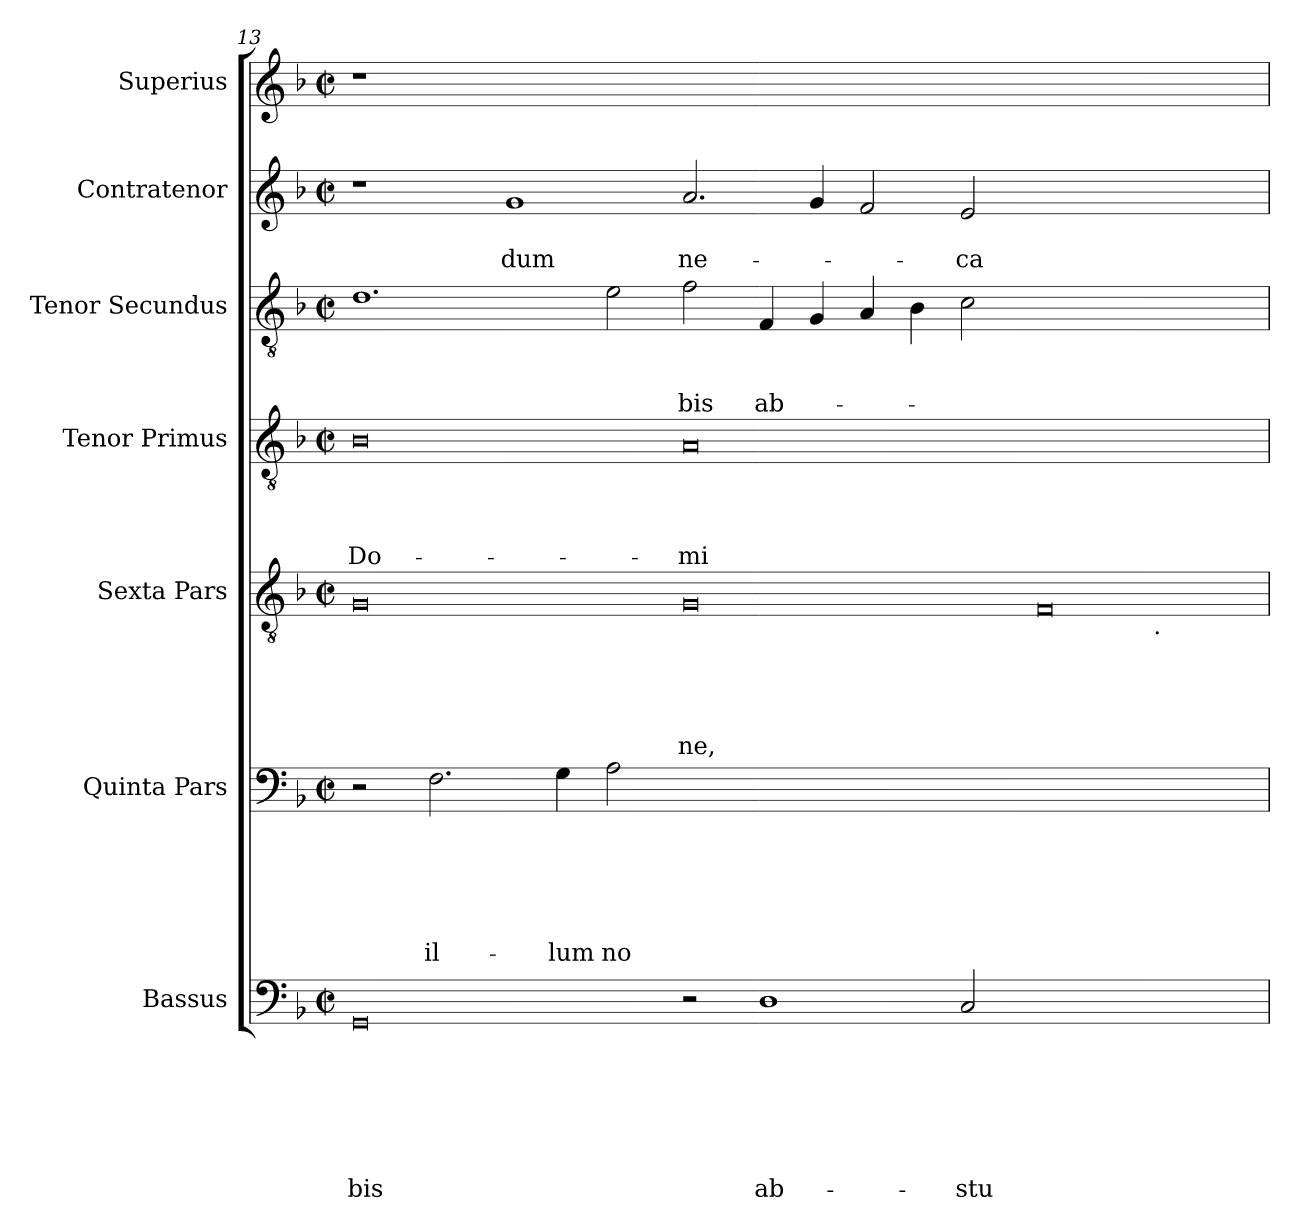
**kern	**text	**text	**text	**text	**text	**text	**text	**kern	**text	**text	**text	**text	**text	**text	**kern	**text	**text	**text	**text	**text	**kern	**text	**text	**text	**text	**kern	**text	**text	**text	**kern	**text	**text	**kern
*part7	*part7	*part7	*part7	*part7	*part7	*part7	*part7	*part6	*part6	*part6	*part6	*part6	*part6	*part6	*part5	*part5	*part5	*part5	*part5	*part5	*part4	*part4	*part4	*part4	*part4	*part3	*part3	*part3	*part3	*part2	*part2	*part2	*part1
*staff7	*staff7	*staff7	*staff7	*staff7	*staff7	*staff7	*staff7	*staff6	*staff6	*staff6	*staff6	*staff6	*staff6	*staff6	*staff5	*staff5	*staff5	*staff5	*staff5	*staff5	*staff4	*staff4	*staff4	*staff4	*staff4	*staff3	*staff3	*staff3	*staff3	*staff2	*staff2	*staff2	*staff1
*I"Bassus	*	*	*	*	*	*	*	*I"Quinta Pars	*	*	*	*	*	*	*I"Sexta Pars	*	*	*	*	*	*I"Tenor Primus	*	*	*	*	*I"Tenor Secundus	*	*	*	*I"Contratenor	*	*	*I"Superius
*clefF4	*	*	*	*	*	*	*	*clefF4	*	*	*	*	*	*	*clefGv2	*	*	*	*	*	*clefGv2	*	*	*	*	*clefGv2	*	*	*	*clefG2	*	*	*clefG2
*k[b-]	*	*	*	*	*	*	*	*k[b-]	*	*	*	*	*	*	*k[b-]	*	*	*	*	*	*k[b-]	*	*	*	*	*k[b-]	*	*	*	*k[b-]	*	*	*k[b-]
*F:	*	*	*	*	*	*	*	*F:	*	*	*	*	*	*	*F:	*	*	*	*	*	*F:	*	*	*	*	*F:	*	*	*	*F:	*	*	*F:
*M2/2	*	*	*	*	*	*	*	*M2/2	*	*	*	*	*	*	*M2/2	*	*	*	*	*	*M2/2	*	*	*	*	*M2/2	*	*	*	*M2/2	*	*	*M2/2
*met(c|)	*	*	*	*	*	*	*	*met(c|)	*	*	*	*	*	*	*met(c|)	*	*	*	*	*	*met(c|)	*	*	*	*	*met(c|)	*	*	*	*met(c|)	*	*	*met(c|)
=13	=13	=13	=13	=13	=13	=13	=13	=13	=13	=13	=13	=13	=13	=13	=13	=13	=13	=13	=13	=13	=13	=13	=13	=13	=13	=13	=13	=13	=13	=13	=13	=13	=13
!	!	!	!	!	!	!	!LO:LY:b	!	!	!	!	!	!	!	!	!	!	!	!	!	!	!	!	!	!LO:LY:b	!	!	!	!	!	!	!	!
*	*	*	*	*	*	*	*	*	*	*	*	*	*	*	*^	*	*	*	*	*	*	*	*	*	*	*	*	*	*	*	*	*	*
0GG	.	.	.	.	.	.	-bis	2r	.	.	.	.	.	.	0G	1ryy	.	.	.	.	.	0B-	.	.	.	Do-	1.d	.	.	.	1r	.	.	1r
!	!	!	!	!	!	!	!	!	!	!	!	!	!	!LO:LY:b	!	!	!	!	!	!	!	!	!	!	!	!	!	!	!	!	!	!	!	!
.	.	.	.	.	.	.	.	2.F\	.	.	.	.	.	il-	.	.	.	.	.	.	.	.	.	.	.	.	.	.	.	.	.	.	.	.
!	!	!	!	!	!	!	!	!	!	!	!	!	!	!	!	!	!	!	!	!	!	!	!	!	!	!	!	!	!	!	!	!	!LO:LY:b	!
.	.	.	.	.	.	.	.	.	.	.	.	.	.	.	.	00ryy	.	.	.	.	.	.	.	.	.	.	.	.	.	.	1g	.	dum	00ryy
!	!	!	!	!	!	!	!	!	!	!	!	!	!	!LO:LY:b	!	!	!	!	!	!	!	!	!	!	!	!	!	!	!	!	!	!	!	!
.	.	.	.	.	.	.	.	4G\	.	.	.	.	.	-lum	.	.	.	.	.	.	.	.	.	.	.	.	.	.	.	.	.	.	.	.
!	!	!	!	!	!	!	!	!	!	!	!	!	!	!LO:LY:b	!	!	!	!	!	!	!	!	!	!	!	!	!	!	!	!	!	!	!	!
.	.	.	.	.	.	.	.	2A\	.	.	.	.	.	no-	.	.	.	.	.	.	.	.	.	.	.	.	2e\	.	.	.	.	.	.	.
!	!	!	!	!	!	!	!	!	!	!	!	!	!	!	!	!	!	!	!	!	!LO:LY:b	!	!	!	!	!LO:LY:b	!	!	!	!LO:LY:b	!	!	!LO:LY:b	!
2r	.	.	.	.	.	.	.	00ryy	.	.	.	.	.	.	0G	.	.	.	.	.	-ne,	0A	.	.	.	-mi-	2f\	.	.	-bis	2.a/	.	ne-	.
!	!	!	!	!	!	!	!LO:LY:b	!	!	!	!	!	!	!	!	!	!	!	!	!	!	!	!	!	!	!	!	!	!	!LO:LY:b	!	!	!	!
1D	.	.	.	.	.	.	ab-	.	.	.	.	.	.	.	.	.	.	.	.	.	.	.	.	.	.	.	4F/	.	.	ab-	.	.	.	.
.	.	.	.	.	.	.	.	.	.	.	.	.	.	.	.	.	.	.	.	.	.	.	.	.	.	.	4G/	.	.	.	4g/	.	.	.
.	.	.	.	.	.	.	.	.	.	.	.	.	.	.	.	.	.	.	.	.	.	.	.	.	.	.	4A/	.	.	.	2f/	.	.	.
.	.	.	.	.	.	.	.	.	.	.	.	.	.	.	.	.	.	.	.	.	.	.	.	.	.	.	4B-\	.	.	.	.	.	.	.
!	!	!	!	!	!	!	!LO:LY:b	!	!	!	!	!	!	!	!	!	!	!	!	!	!	!	!	!	!	!	!	!	!	!	!	!	!LO:LY:b	!
2C/	.	.	.	.	.	.	-stu-	.	.	.	.	.	.	.	.	.	.	.	.	.	.	.	.	.	.	.	2c\	.	.	.	2e/	.	-ca-	.
0ryy	.	.	.	.	.	.	.	.	.	.	.	.	.	.	0F	.	.	.	.	.	.	0ryy	.	.	.	.	0ryy	.	.	.	0ryy	.	.	.
!	!	!	!	!	!	!	!	!	!	!	!	!	!	!	!	!LO:TX:b:t=.	!	!	!	!	!	!	!	!	!	!	!	!	!	!	!	!	!	!
.	.	.	.	.	.	.	.	.	.	.	.	.	.	.	.	1ryy	.	.	.	.	.	.	.	.	.	.	.	.	.	.	.	.	.	1ryy
*	*	*	*	*	*	*	*	*	*	*	*	*	*	*	*v	*v	*	*	*	*	*	*	*	*	*	*	*	*	*	*	*	*	*	*
=	=	=	=	=	=	=	=	=	=	=	=	=	=	=	=	=	=	=	=	=	=	=	=	=	=	=	=	=	=	=	=	=	=
*-	*-	*-	*-	*-	*-	*-	*-	*-	*-	*-	*-	*-	*-	*-	*-	*-	*-	*-	*-	*-	*-	*-	*-	*-	*-	*-	*-	*-	*-	*-	*-	*-	*-
